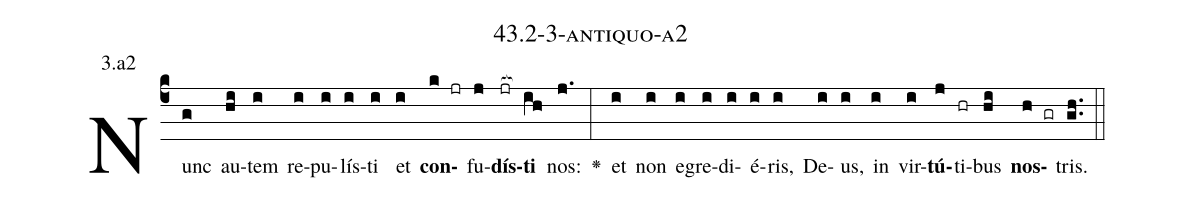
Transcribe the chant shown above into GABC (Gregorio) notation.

name: 43.2-3-antiquo-a2;
annotation: 3.a2;
%%
(c4)Nunc(g) au(hi)tem(i) re(i)pu(i)lís(i)ti(i) et(i) <b>con</b>(k jr)fu(j)<b>dís</b>(jr[ocb:1{])<b>ti</b>(ih[ocb:0}]) nos:(j.) <v>\greheightstar</v>(:) et(i) non(i) e(i)gre(i)di(i)é(i)ris,(i) De(i)us,(i) in(i) vir(i)<b>tú</b>(j)ti(hr)bus(hi) <b>nos</b>(h gr)tris.(gh..) (::)


%E(i) u(i) o(j) u(hi) a(h) e.(gh..) (::)
